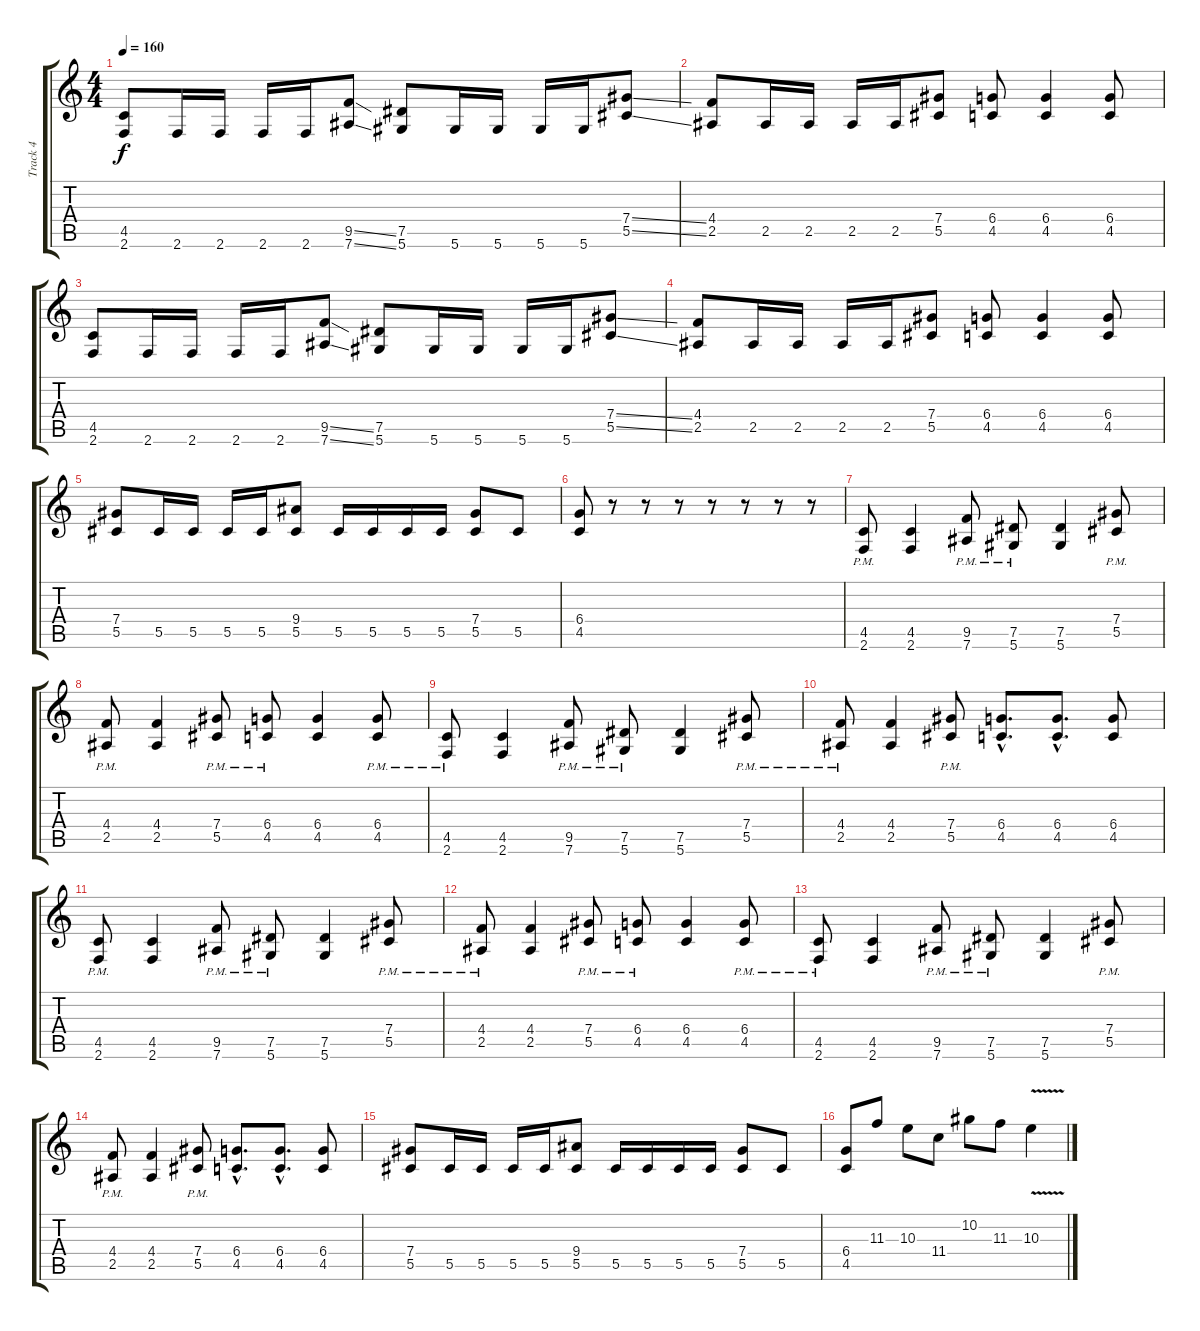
\track ("Track 4" "Track 4") {instrument overdrivenguitar}
\staff {score tabs}
\tuning (Eb4 Bb3 Gb3 Db3 Ab2 Eb2) {hide}
\ts (4 4)
\tempo 160
\clef g2
\ks c
(4.5 2.6).8{dy f} 2.6.16 2.6.16 2.6.16 2.6.16 (9.5{ss} 7.6{ss}).8 (7.5 5.6).8 5.6.16 5.6.16 5.6.16 5.6.16 (7.4{ss} 5.5{ss}).8 |
(4.4 2.5).8 2.5.16 2.5.16 2.5.16 2.5.16 (7.4 5.5).8 (6.4 4.5).8 (6.4 4.5).4 (6.4 4.5).8 |
(4.5 2.6).8 2.6.16 2.6.16 2.6.16 2.6.16 (9.5{ss} 7.6{ss}).8 (7.5 5.6).8 5.6.16 5.6.16 5.6.16 5.6.16 (7.4{ss} 5.5{ss}).8 |
(4.4 2.5).8 2.5.16 2.5.16 2.5.16 2.5.16 (7.4 5.5).8 (6.4 4.5).8 (6.4 4.5).4 (6.4 4.5).8 |
(7.4 5.5).8 5.5.16 5.5.16 5.5.16 5.5.16 (9.4 5.5).8 5.5.16 5.5.16 5.5.16 5.5.16 (7.4 5.5).8 5.5.8 |
(6.4 4.5).8 r.8 r.8 r.8 r.8 r.8 r.8 r.8 |
(4.5{pm} 2.6{pm}).8 (4.5 2.6).4 (9.5{pm} 7.6{pm}).8 (7.5{pm} 5.6{pm}).8 (7.5 5.6).4 (7.4{pm} 5.5{pm}).8 |
(4.4{pm} 2.5{pm}).8 (4.4 2.5).4 (7.4{pm} 5.5{pm}).8 (6.4{pm} 4.5{pm}).8 (6.4 4.5).4 (6.4{pm} 4.5{pm}).8 |
(4.5{pm} 2.6{pm}).8 (4.5 2.6).4 (9.5{pm} 7.6{pm}).8 (7.5{pm} 5.6{pm}).8 (7.5 5.6).4 (7.4{pm} 5.5{pm}).8 |
(4.4{pm} 2.5{pm}).8 (4.4 2.5).4 (7.4{pm} 5.5{pm}).8 (6.4{hac} 4.5{hac}).8{d} (6.4{hac} 4.5{hac}).8{d} (6.4 4.5).8 |
(4.5{pm} 2.6{pm}).8 (4.5 2.6).4 (9.5{pm} 7.6{pm}).8 (7.5{pm} 5.6{pm}).8 (7.5 5.6).4 (7.4{pm} 5.5{pm}).8 |
(4.4{pm} 2.5{pm}).8 (4.4 2.5).4 (7.4{pm} 5.5{pm}).8 (6.4{pm} 4.5{pm}).8 (6.4 4.5).4 (6.4{pm} 4.5{pm}).8 |
(4.5{pm} 2.6{pm}).8 (4.5 2.6).4 (9.5{pm} 7.6{pm}).8 (7.5{pm} 5.6{pm}).8 (7.5 5.6).4 (7.4{pm} 5.5{pm}).8 |
(4.4{pm} 2.5{pm}).8 (4.4 2.5).4 (7.4{pm} 5.5{pm}).8 (6.4{hac} 4.5{hac}).8{d} (6.4{hac} 4.5{hac}).8{d} (6.4 4.5).8 |
(7.4 5.5).8 5.5.16 5.5.16 5.5.16 5.5.16 (9.4 5.5).8 5.5.16 5.5.16 5.5.16 5.5.16 (7.4 5.5).8 5.5.8 |
(6.4 4.5).8 11.3.8 10.3.8 11.4.8 10.2.8 11.3.8 10.3{v}.4
